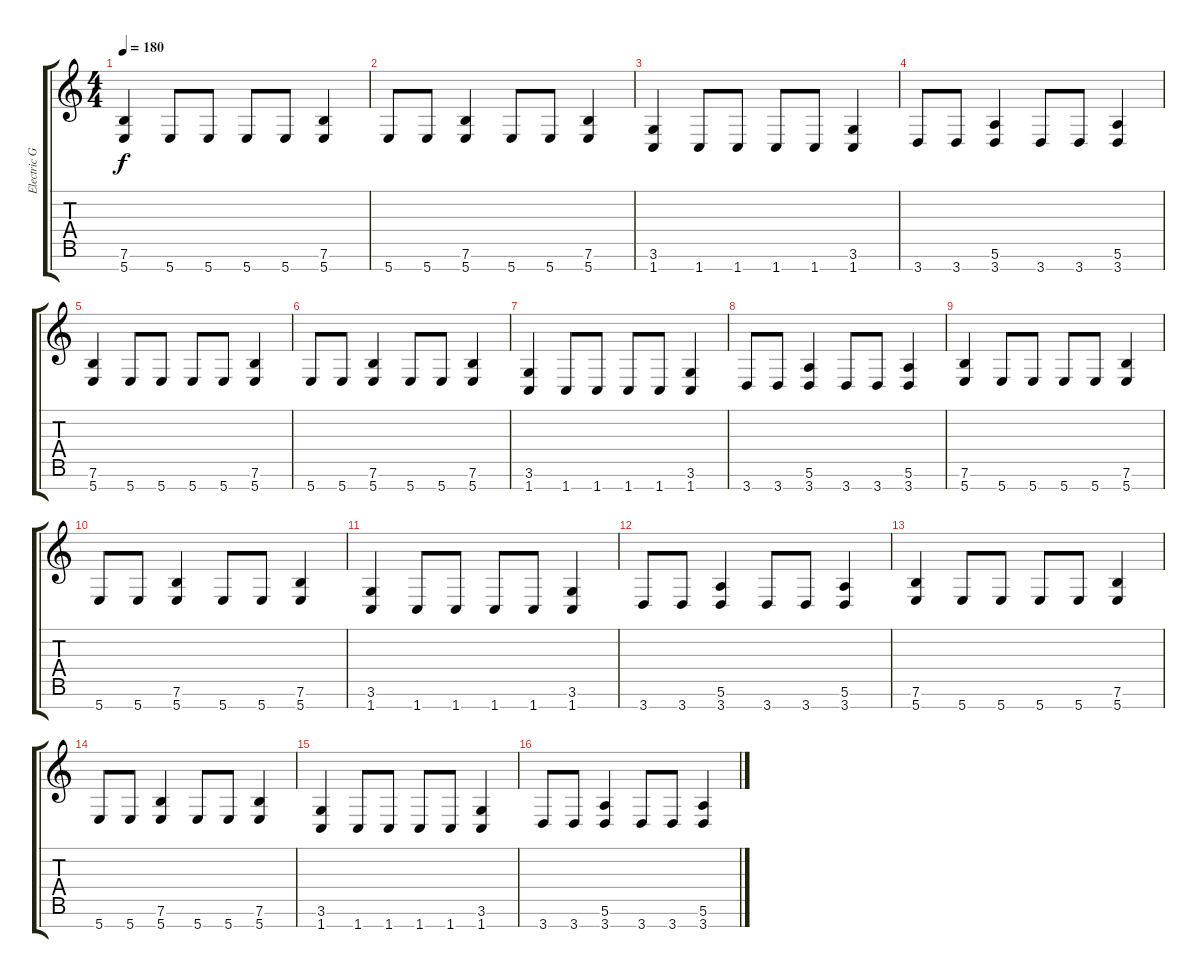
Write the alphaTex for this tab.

\track ("Electric Guitar" "Electric G") {instrument distortionguitar}
\staff {score tabs}
\tuning (E4 B3 G3 D3 A2 E2 B1) {hide}
\ts (4 4)
\tempo 180
\clef g2
\ks c
(7.6 5.7).4{dy f} 5.7.8 5.7.8 5.7.8 5.7.8 (7.6 5.7).4 |
5.7.8 5.7.8 (7.6 5.7).4 5.7.8 5.7.8 (7.6 5.7).4 |
(3.6 1.7).4 1.7.8 1.7.8 1.7.8 1.7.8 (3.6 1.7).4 |
3.7.8 3.7.8 (5.6 3.7).4 3.7.8 3.7.8 (5.6 3.7).4 |
(7.6 5.7).4 5.7.8 5.7.8 5.7.8 5.7.8 (7.6 5.7).4 |
5.7.8 5.7.8 (7.6 5.7).4 5.7.8 5.7.8 (7.6 5.7).4 |
(3.6 1.7).4 1.7.8 1.7.8 1.7.8 1.7.8 (3.6 1.7).4 |
3.7.8 3.7.8 (5.6 3.7).4 3.7.8 3.7.8 (5.6 3.7).4 |
(7.6 5.7).4 5.7.8 5.7.8 5.7.8 5.7.8 (7.6 5.7).4 |
5.7.8 5.7.8 (7.6 5.7).4 5.7.8 5.7.8 (7.6 5.7).4 |
(3.6 1.7).4 1.7.8 1.7.8 1.7.8 1.7.8 (3.6 1.7).4 |
3.7.8 3.7.8 (5.6 3.7).4 3.7.8 3.7.8 (5.6 3.7).4 |
(7.6 5.7).4 5.7.8 5.7.8 5.7.8 5.7.8 (7.6 5.7).4 |
5.7.8 5.7.8 (7.6 5.7).4 5.7.8 5.7.8 (7.6 5.7).4 |
(3.6 1.7).4 1.7.8 1.7.8 1.7.8 1.7.8 (3.6 1.7).4 |
3.7.8 3.7.8 (5.6 3.7).4 3.7.8 3.7.8 (5.6 3.7).4
